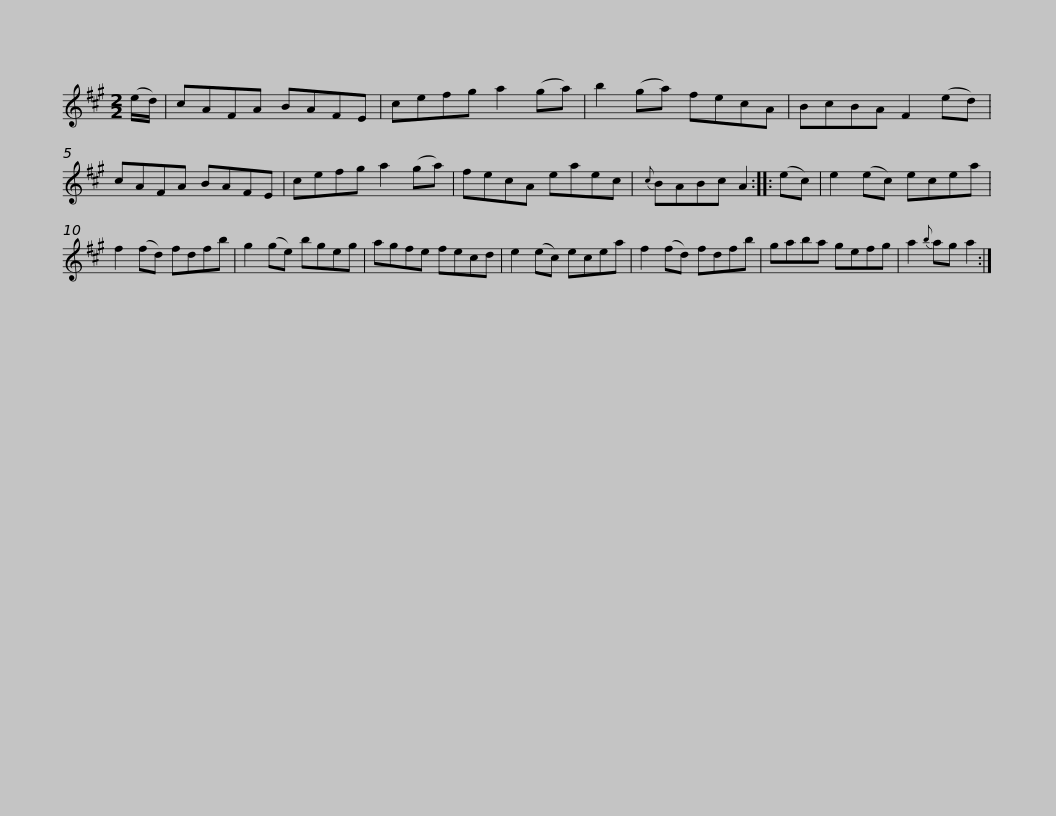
X:1
L:1/8
M:2/2
I:linebreak $
K:A
V:1 treble
V:1
 (e/d/) | cAFA BAFE | cefg a2 (ga) | b2 (ga) fecA | BcBA F2 (ed) | %5
 cAFA BAFE |$ cefg a2 (ga) | fecA eaec |{c} BABc A2 :: (ec) | %10
 e2 (ec) ecea | f2 (fd) fdfb |$ g2 (ge) bgeg | agfe fecd | e2 (ec) ecea | %15
 f2 (fd) fdfb | gaba gefg |$ a2{b} ag a2 :| %18
